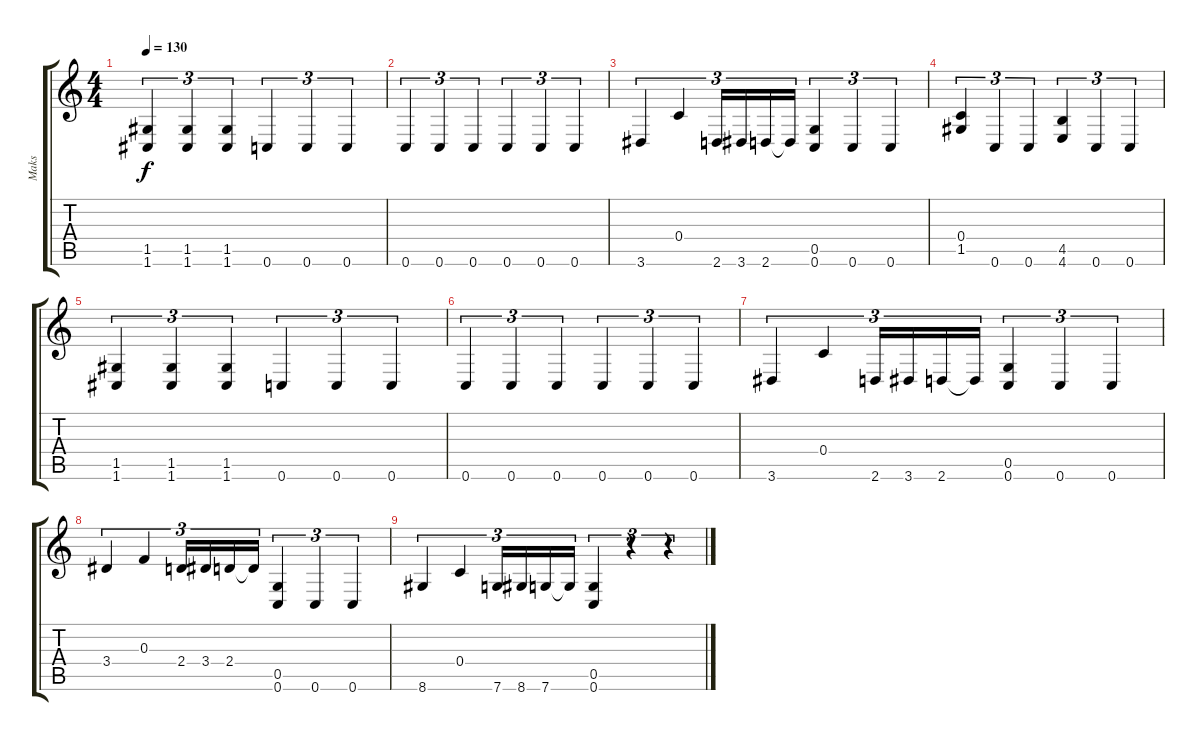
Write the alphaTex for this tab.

\track ("Maks" "Maks") {instrument distortionguitar}
\staff {score tabs}
\tuning (D4 A3 F3 C3 G2 C2) {hide}
\ts (4 4)
\tempo 130
\clef g2
\ks c
(1.5 1.6).4{tu (3 2) dy f} (1.5 1.6).4{tu (3 2)} (1.5 1.6).4{tu (3 2)} 0.6.4{tu (3 2)} 0.6.4{tu (3 2)} 0.6.4{tu (3 2)} |
0.6.4{tu (3 2)} 0.6.4{tu (3 2)} 0.6.4{tu (3 2)} 0.6.4{tu (3 2)} 0.6.4{tu (3 2)} 0.6.4{tu (3 2)} |
3.6.4{tu (3 2)} 0.4.4{tu (3 2)} 2.6.16{tu (3 2)} 3.6.16{tu (3 2)} 2.6.16{tu (3 2)} 2.6{t}.16{tu (3 2)} (0.5 0.6).4{tu (3 2)} 0.6.4{tu (3 2)} 0.6.4{tu (3 2)} |
(0.4 1.5).4{tu (3 2)} 0.6.4{tu (3 2)} 0.6.4{tu (3 2)} (4.5 4.6).4{tu (3 2)} 0.6.4{tu (3 2)} 0.6.4{tu (3 2)} |
(1.5 1.6).4{tu (3 2)} (1.5 1.6).4{tu (3 2)} (1.5 1.6).4{tu (3 2)} 0.6.4{tu (3 2)} 0.6.4{tu (3 2)} 0.6.4{tu (3 2)} |
0.6.4{tu (3 2)} 0.6.4{tu (3 2)} 0.6.4{tu (3 2)} 0.6.4{tu (3 2)} 0.6.4{tu (3 2)} 0.6.4{tu (3 2)} |
3.6.4{tu (3 2)} 0.4.4{tu (3 2)} 2.6.16{tu (3 2)} 3.6.16{tu (3 2)} 2.6.16{tu (3 2)} 2.6{t}.16{tu (3 2)} (0.5 0.6).4{tu (3 2)} 0.6.4{tu (3 2)} 0.6.4{tu (3 2)} |
3.4.4{tu (3 2)} 0.3.4{tu (3 2)} 2.4.16{tu (3 2)} 3.4.16{tu (3 2)} 2.4.16{tu (3 2)} 2.4{t}.16{tu (3 2)} (0.5 0.6).4{tu (3 2)} 0.6.4{tu (3 2)} 0.6.4{tu (3 2)} |
8.6.4{tu (3 2)} 0.4.4{tu (3 2)} 7.6.16{tu (3 2)} 8.6.16{tu (3 2)} 7.6.16{tu (3 2)} 7.6{t}.16{tu (3 2)} (0.5 0.6).4{tu (3 2)} r.4{tu (3 2)} r.4{tu (3 2)}
